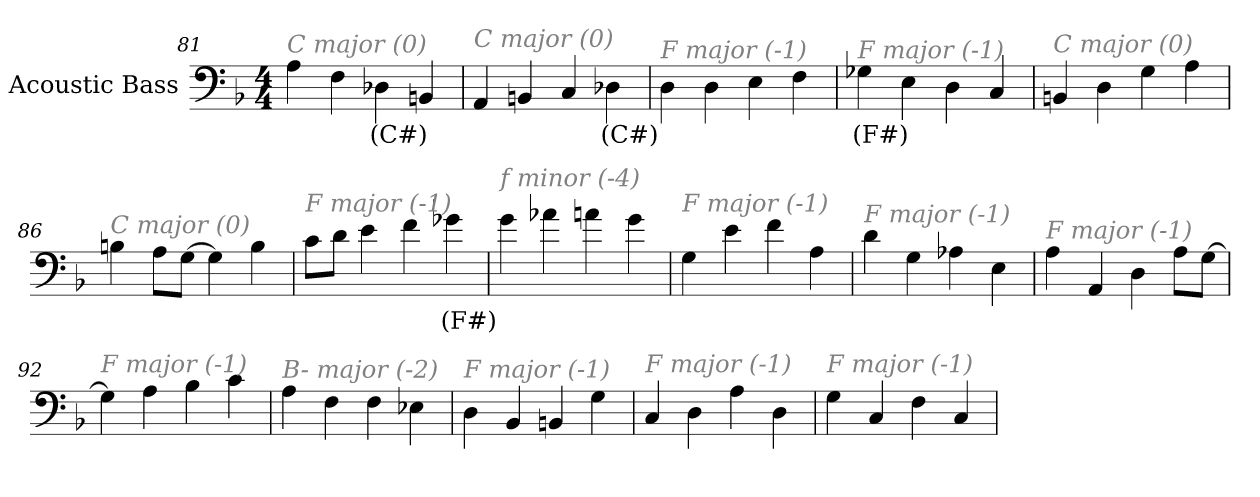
**kern	**text
*part1	*part1
*staff1	*staff1
*I"Acoustic Bass	*
*clefF4	*
*ITrd7c12	*
*k[b-]	*
*F:	*
*M4/4	*
=81	=81
!LO:TX:i:color=#808080:t=C major (0)	!
4AA	.
4FF	.
4DD-Xi	(C#)
4BBBn	.
=82	=82
!LO:TX:i:color=#808080:t=C major (0)	!
4AAA	.
4BBBn	.
4CC	.
4DD-Xi	(C#)
=83	=83
!LO:TX:i:color=#808080:t=F major (-1)	!
4DD	.
4DD	.
4EE	.
4FF	.
=84	=84
!LO:TX:i:color=#808080:t=F major (-1)	!
4GG-Xi	(F#)
4EE	.
4DD	.
4CC	.
=85	=85
!LO:TX:i:color=#808080:t=C major (0)	!
4BBBn	.
4DD	.
4GG	.
4AA	.
=86	=86
!LO:TX:i:color=#808080:t=C major (0)	!
4BBn	.
8AAL	.
[8GGJ	.
4GG]	.
4BB	.
=87	=87
!LO:TX:i:color=#808080:t=F major (-1)	!
8CL	.
8DJ	.
4E	.
4F	.
4G-Xi	(F#)
=88	=88
!LO:TX:i:color=#808080:t=f minor (-4)	!
4G	.
4A-X	.
4An	.
4G	.
=89	=89
!LO:TX:i:color=#808080:t=F major (-1)	!
4GG	.
4E	.
4F	.
4AA	.
=90	=90
!LO:TX:i:color=#808080:t=F major (-1)	!
4D	.
4GG	.
4AA-X	.
4EE	.
=91	=91
!LO:TX:i:color=#808080:t=F major (-1)	!
4AA	.
4AAA	.
4DD	.
8AAL	.
[8GGJ	.
=92	=92
!LO:TX:i:color=#808080:t=F major (-1)	!
4GG]	.
4AA	.
4BB-	.
4C	.
=93	=93
!LO:TX:i:color=#808080:t=B- major (-2)	!
4AA	.
4FF	.
4FF	.
4EE-X	.
=94	=94
!LO:TX:i:color=#808080:t=F major (-1)	!
4DD	.
4BBB-	.
4BBBn	.
4GG	.
=95	=95
!LO:TX:i:color=#808080:t=F major (-1)	!
4CC	.
4DD	.
4AA	.
4DD	.
=96	=96
!LO:TX:i:color=#808080:t=F major (-1)	!
4GG	.
4CC	.
4FF	.
4CC	.
=	=
*-	*-
